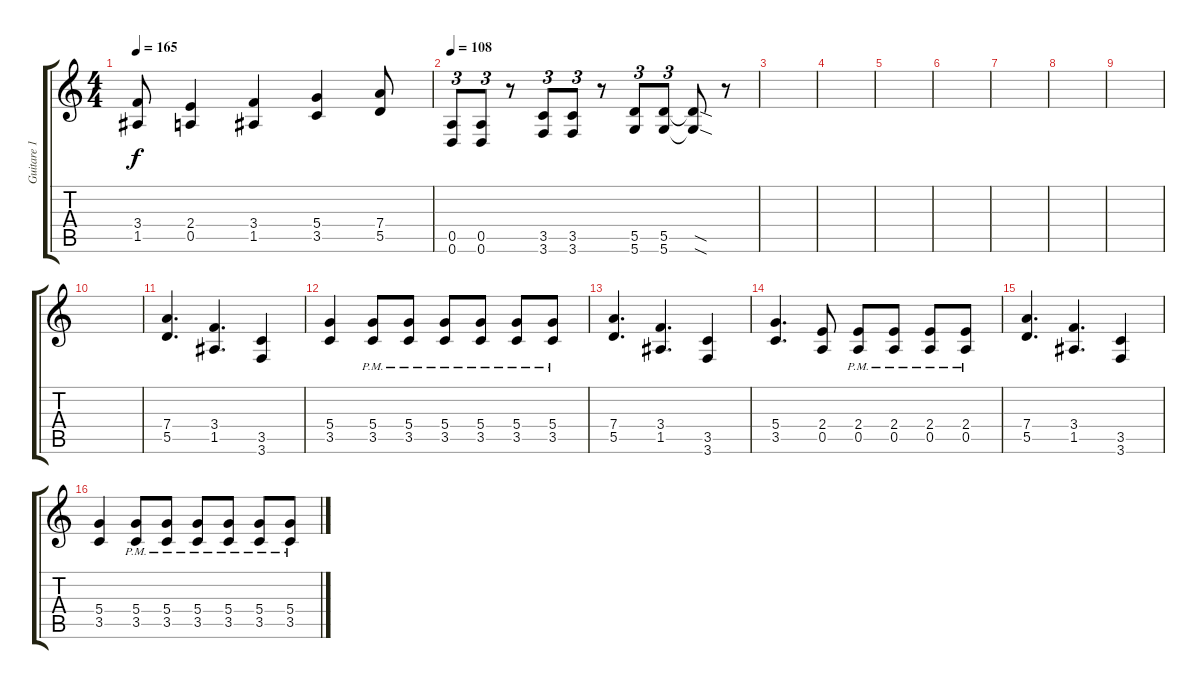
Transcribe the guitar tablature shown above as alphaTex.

\track ("Guitare 1" "Guitare 1") {instrument distortionguitar}
\staff {score tabs}
\tuning (E4 B3 G3 D3 A2 D2) {hide}
\ts (4 4)
\tempo 165
\clef g2
\ks c
(3.4{t} 1.5{t}).8{dy f} (2.4 0.5).4 (3.4 1.5).4 (5.4 3.5).4 (7.4 5.5).8 |
\tempo 108
(0.5 0.6).8{tu (3 2)} (0.5 0.6).8{tu (3 2)} r.8 (3.5 3.6).8{tu (3 2)} (3.5 3.6).8{tu (3 2)} r.8 (5.5 5.6).8{tu (3 2)} (5.5 5.6).8{tu (3 2)} (5.5{sod t} 5.6{sod t}).8 r.8 |
|
|
|
|
|
|
|
|
(7.4 5.5).4{d} (3.4 1.5).4{d} (3.5 3.6).4 |
(5.4 3.5).4 (5.4 3.5{pm}).8 (5.4 3.5{pm}).8 (5.4 3.5{pm}).8 (5.4 3.5{pm}).8 (5.4 3.5{pm}).8 (5.4 3.5{pm}).8 |
(7.4 5.5).4{d} (3.4 1.5).4{d} (3.5 3.6).4 |
(5.4 3.5).4{d} (2.4 0.5).8 (2.4{pm} 0.5{pm}).8 (2.4{pm} 0.5{pm}).8 (2.4{pm} 0.5{pm}).8 (2.4{pm} 0.5{pm}).8 |
(7.4 5.5).4{d} (3.4 1.5).4{d} (3.5 3.6).4 |
(5.4 3.5).4 (5.4 3.5{pm}).8 (5.4 3.5{pm}).8 (5.4 3.5{pm}).8 (5.4 3.5{pm}).8 (5.4 3.5{pm}).8 (5.4 3.5{pm}).8
